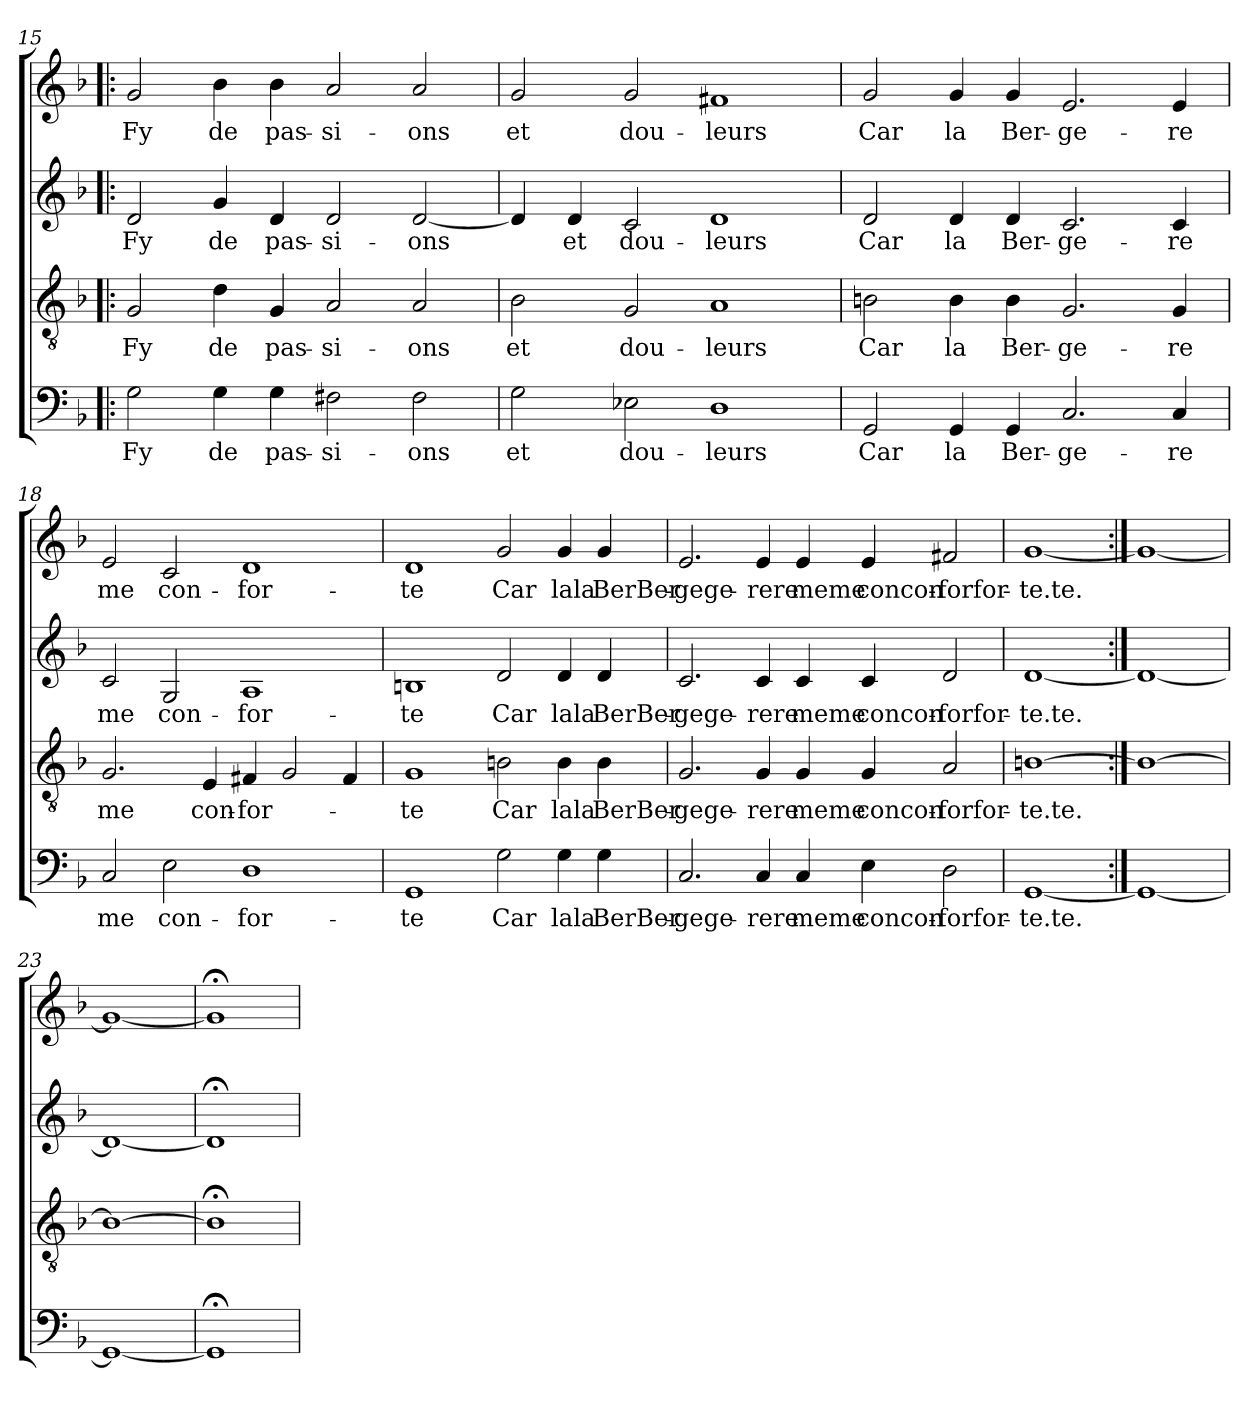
**kern	**text	**kern	**text	**kern	**text	**kern	**text
*part4	*part4	*part3	*part3	*part2	*part2	*part1	*part1
*staff4	*staff4	*staff3	*staff3	*staff2	*staff2	*staff1	*staff1
!!LO:LB:g=z
*clefF4	*	*clefGv2	*	*clefG2	*	*clefG2	*
*k[b-]	*	*k[b-]	*	*k[b-]	*	*k[b-]	*
=15!|:	=15!|:	=15!|:	=15!|:	=15!|:	=15!|:	=15!|:	=15!|:
2G	Fy	2G	Fy	2d	Fy	2g	Fy
4G	de	4d	de	4g	de	4b-	de
4G	pas-	4G	pas-	4d	pas-	4b-	pas-
2F#X	-si-	2A	-si-	2d	-si-	2a	-si-
2F#	-ons	2A	-ons	[2d	-ons	2a	-ons
=16	=16	=16	=16	=16	=16	=16	=16
2G	et	2B-	et	4d]	.	2g	et
.	.	.	.	4d	et	.	.
2E-X	dou-	2G	dou-	2c	dou-	2g	dou-
1D	-leurs	1A	-leurs	1d	-leurs	1f#X	-leurs
=17	=17	=17	=17	=17	=17	=17	=17
2GG	Car	2Bn	Car	2d	Car	2g	Car
4GG	la	4B	la	4d	la	4g	la
4GG	Ber-	4B	Ber-	4d	Ber-	4g	Ber-
2.C	-ge-	2.G	-ge-	2.c	-ge-	2.e	-ge-
4C	-re	4G	-re	4c	-re	4e	-re
!!LO:LB:g=z
=18	=18	=18	=18	=18	=18	=18	=18
2C	me	2.G	me	2c	me	2e	me
2E	con-	.	.	2G	con-	2c	con-
.	.	4E	con-	.	.	.	.
1D	-for-	4F#X	-for-	1A	-for-	1d	-for-
.	.	2G	.	.	.	.	.
.	.	4F#	.	.	.	.	.
=19	=19	=19	=19	=19	=19	=19	=19
1GG	-te	1G	-te	1Bn	-te	1d	-te
2G	Car	2Bn	Car	2d	Car	2g	Car
4G	lala	4B	lala	4d	lala	4g	lala
4G	BerBer-	4B	BerBer-	4d	BerBer-	4g	BerBer-
=20	=20	=20	=20	=20	=20	=20	=20
2.C	-gege-	2.G	-gege-	2.c	-gege-	2.e	-gege-
4C	-rere	4G	-rere	4c	-rere	4e	-rere
4C	meme	4G	meme	4c	meme	4e	meme
4E	concon-	4G	concon-	4c	concon-	4e	concon-
2D	-forfor-	2A	-forfor-	2d	-forfor-	2f#X	-forfor-
=21	=21	=21	=21	=21	=21	=21	=21
[1GG	-te.te.	[1Bn	-te.te.	[1d	-te.te.	[1g	-te.te.
=22:|!	=22:|!	=22:|!	=22:|!	=22:|!	=22:|!	=22:|!	=22:|!
1GG_	.	1B_	.	1d_	.	1g_	.
=23	=23	=23	=23	=23	=23	=23	=23
1GG_	.	1B_	.	1d_	.	1g_	.
=24	=24	=24	=24	=24	=24	=24	=24
1GG;<]	.	1B;<]	.	1d;<]	.	1g;<]	.
=	=	=	=	=	=	=	=
*-	*-	*-	*-	*-	*-	*-	*-
